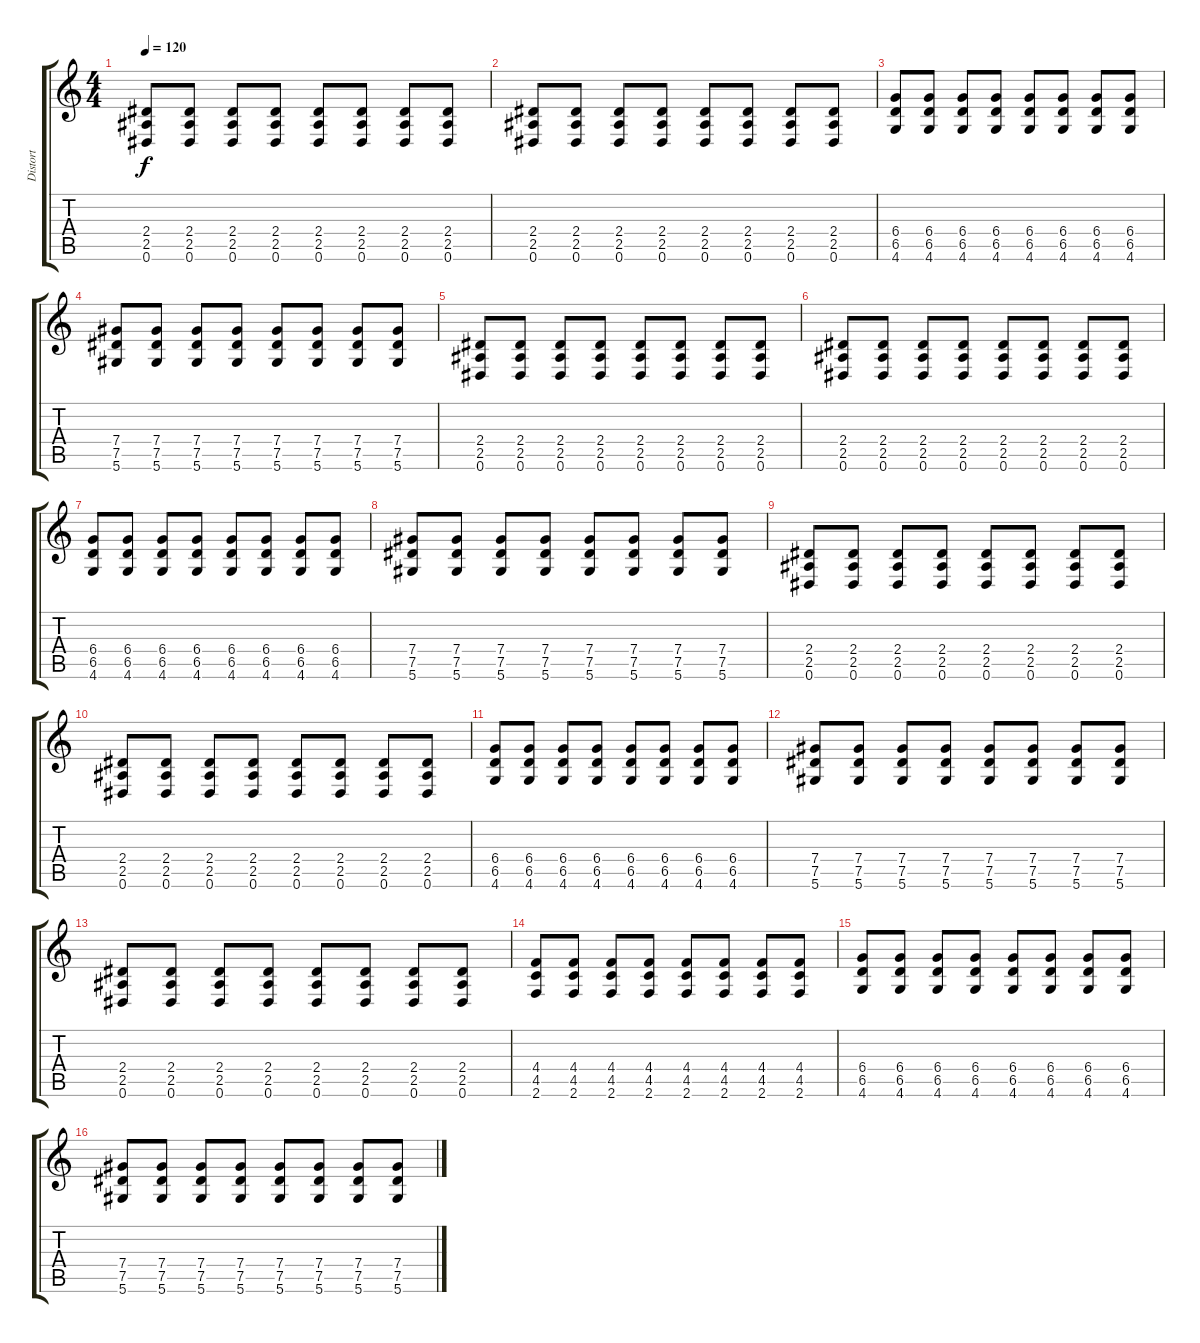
\track ("Distort" "Distort") {instrument distortionguitar}
\staff {score tabs}
\tuning (Eb4 Bb3 Gb3 Db3 Ab2 Eb2) {hide}
\ts (4 4)
\tempo 120
\clef g2
\ks c
(2.4 2.5 0.6).8{dy f} (2.4 2.5 0.6).8 (2.4 2.5 0.6).8 (2.4 2.5 0.6).8 (2.4 2.5 0.6).8 (2.4 2.5 0.6).8 (2.4 2.5 0.6).8 (2.4 2.5 0.6).8 |
(2.4 2.5 0.6).8 (2.4 2.5 0.6).8 (2.4 2.5 0.6).8 (2.4 2.5 0.6).8 (2.4 2.5 0.6).8 (2.4 2.5 0.6).8 (2.4 2.5 0.6).8 (2.4 2.5 0.6).8 |
(6.4 6.5 4.6).8 (6.4 6.5 4.6).8 (6.4 6.5 4.6).8 (6.4 6.5 4.6).8 (6.4 6.5 4.6).8 (6.4 6.5 4.6).8 (6.4 6.5 4.6).8 (6.4 6.5 4.6).8 |
(7.4 7.5 5.6).8 (7.4 7.5 5.6).8 (7.4 7.5 5.6).8 (7.4 7.5 5.6).8 (7.4 7.5 5.6).8 (7.4 7.5 5.6).8 (7.4 7.5 5.6).8 (7.4 7.5 5.6).8 |
(2.4 2.5 0.6).8 (2.4 2.5 0.6).8 (2.4 2.5 0.6).8 (2.4 2.5 0.6).8 (2.4 2.5 0.6).8 (2.4 2.5 0.6).8 (2.4 2.5 0.6).8 (2.4 2.5 0.6).8 |
(2.4 2.5 0.6).8 (2.4 2.5 0.6).8 (2.4 2.5 0.6).8 (2.4 2.5 0.6).8 (2.4 2.5 0.6).8 (2.4 2.5 0.6).8 (2.4 2.5 0.6).8 (2.4 2.5 0.6).8 |
(6.4 6.5 4.6).8 (6.4 6.5 4.6).8 (6.4 6.5 4.6).8 (6.4 6.5 4.6).8 (6.4 6.5 4.6).8 (6.4 6.5 4.6).8 (6.4 6.5 4.6).8 (6.4 6.5 4.6).8 |
(7.4 7.5 5.6).8 (7.4 7.5 5.6).8 (7.4 7.5 5.6).8 (7.4 7.5 5.6).8 (7.4 7.5 5.6).8 (7.4 7.5 5.6).8 (7.4 7.5 5.6).8 (7.4 7.5 5.6).8 |
(2.4 2.5 0.6).8 (2.4 2.5 0.6).8 (2.4 2.5 0.6).8 (2.4 2.5 0.6).8 (2.4 2.5 0.6).8 (2.4 2.5 0.6).8 (2.4 2.5 0.6).8 (2.4 2.5 0.6).8 |
(2.4 2.5 0.6).8 (2.4 2.5 0.6).8 (2.4 2.5 0.6).8 (2.4 2.5 0.6).8 (2.4 2.5 0.6).8 (2.4 2.5 0.6).8 (2.4 2.5 0.6).8 (2.4 2.5 0.6).8 |
(6.4 6.5 4.6).8 (6.4 6.5 4.6).8 (6.4 6.5 4.6).8 (6.4 6.5 4.6).8 (6.4 6.5 4.6).8 (6.4 6.5 4.6).8 (6.4 6.5 4.6).8 (6.4 6.5 4.6).8 |
(7.4 7.5 5.6).8 (7.4 7.5 5.6).8 (7.4 7.5 5.6).8 (7.4 7.5 5.6).8 (7.4 7.5 5.6).8 (7.4 7.5 5.6).8 (7.4 7.5 5.6).8 (7.4 7.5 5.6).8 |
(2.4 2.5 0.6).8 (2.4 2.5 0.6).8 (2.4 2.5 0.6).8 (2.4 2.5 0.6).8 (2.4 2.5 0.6).8 (2.4 2.5 0.6).8 (2.4 2.5 0.6).8 (2.4 2.5 0.6).8 |
(4.4 4.5 2.6).8 (4.4 4.5 2.6).8 (4.4 4.5 2.6).8 (4.4 4.5 2.6).8 (4.4 4.5 2.6).8 (4.4 4.5 2.6).8 (4.4 4.5 2.6).8 (4.4 4.5 2.6).8 |
(6.4 6.5 4.6).8 (6.4 6.5 4.6).8 (6.4 6.5 4.6).8 (6.4 6.5 4.6).8 (6.4 6.5 4.6).8 (6.4 6.5 4.6).8 (6.4 6.5 4.6).8 (6.4 6.5 4.6).8 |
(7.4 7.5 5.6).8 (7.4 7.5 5.6).8 (7.4 7.5 5.6).8 (7.4 7.5 5.6).8 (7.4 7.5 5.6).8 (7.4 7.5 5.6).8 (7.4 7.5 5.6).8 (7.4 7.5 5.6).8
